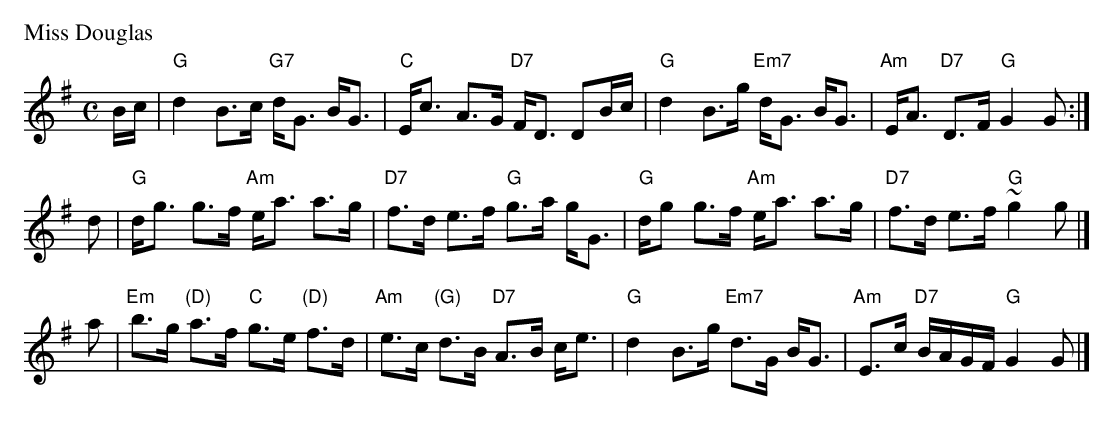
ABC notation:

X:1
P: Miss Douglas
M: C
L: 1/16
K: G
Bc \
| "G"d4 B3c "G7"dG3 BG3 | "C"Ec3 A3G "D7"FD3  D2Bc \
| "G"d4 B3g "Em7"dG3 BG3 | "Am"EA3 "D7"D3F "G"G4 G2 :|
d2 \
| "G"dg3 g3f "Am"ea3 a3g | "D7"f3d e3f "G"g3a gG3 \
| "G"dg2 g3f "Am"ea3 a3g | "D7"f3d e3f "G"~g4 g2 |]
a2 \
| "Em"b3g "(D)"a3f "C"g3e "(D)"f3d | "Am"e3c "(G)"d3B "D7"A3B ce3 \
| "G"d4 B3g "Em7"d3G BG3 | "Am"E3c "D7"BAGF "G"G4 G2 |]
